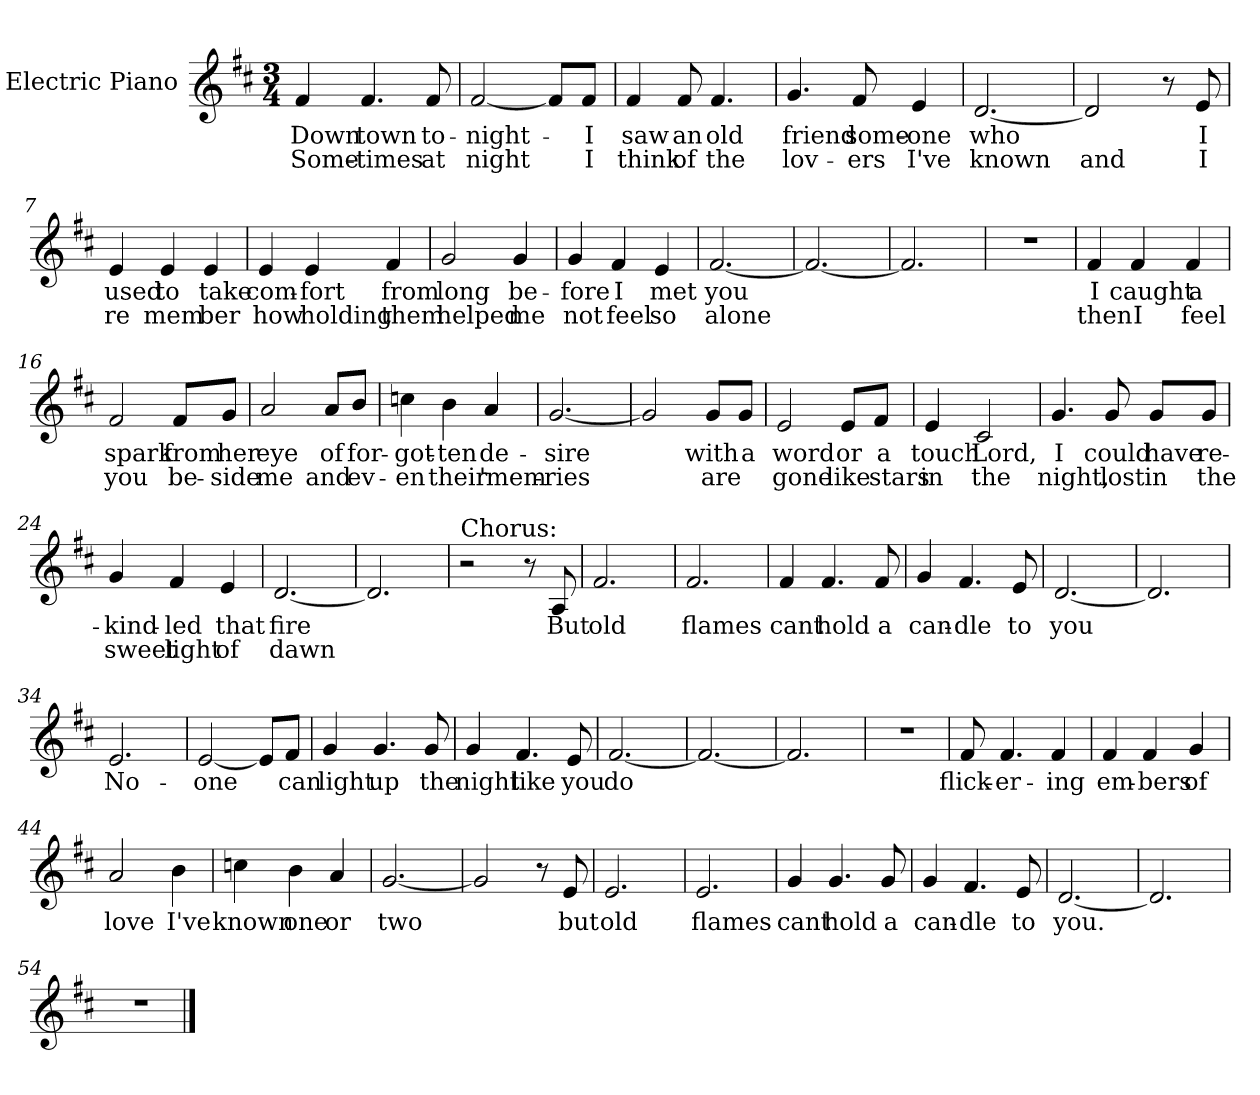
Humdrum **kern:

**kern	**text	**text
*part1	*part1	*part1
*staff1	*staff1	*staff1
*I"Electric Piano	*	*
*I'E.Pno	*	*
*clefG2	*	*
*k[f#c#]	*	*
*D:	*	*
*M3/4	*	*
=1	=1	=1
4f#/	Down	Some-
4.f#/	town	-times
8f#/	to-	at
=2	=2	=2
[2f#/	-night-	night
8f#/L]	.	.
8f#/J	I	I
=3	=3	=3
4f#/	saw	think
8f#/	an	of
4.f#/	old	the
=4	=4	=4
4.g/	friend	lov-
8f#/	some-	-ers
4e/	-one	I've
=5	=5	=5
[2.d/	who	known
!!LO:LB:g=z
=6	=6	=6
2d/]	.	and
8r	.	.
8e/	I	I
=7	=7	=7
4e/	used	re
4e/	to	mem
4e/	take	ber
=8	=8	=8
4e/	com-	how
4e/	-fort	holding
4f#/	from	them
=9	=9	=9
2g/	long	helped
4g/	be-	me
=10	=10	=10
4g/	-fore	not
4f#/	I	feel
4e/	met	so
!!LO:LB:g=z
=11	=11	=11
[2.f#/	you	alone
=12	=12	=12
2.f#/_	.	.
=13	=13	=13
2.f#/]	.	.
=14	=14	=14
2.r	.	.
=15	=15	=15
4f#/	I	then
4f#/	caught	I
4f#/	a	feel
=16	=16	=16
2f#/	spark	you
8f#/L	from	be-
8g/J	her	-side
=17	=17	=17
2a/	eye	me
8a/L	of	and
8b/J	for-	ev-
!!LO:LB:g=z
=18	=18	=18
4ccn\	-got-	-en
4b\	-ten	their
4a/	de-	'mem-
=19	=19	=19
[2.g/	-sire	-ries
=20	=20	=20
2g/]	.	.
8g/L	with	are
8g/J	a	.
=21	=21	=21
2e/	word	gone
8e/L	or	like
8f#/J	a	stars
=22	=22	=22
4e/	touch	in
2c#/	Lord,	the
!!LO:LB:g=z
=23	=23	=23
4.g/	I	night,
8g/	could	lost
8g/L	have	in
8g/J	re-	the
=24	=24	=24
4g/	-kind-	sweet
4f#/	-led	light
4e/	that	of
=25	=25	=25
[2.d/	fire	dawn
=26	=26	=26
2.d/]	.	.
=27	=27	=27
!LO:TX:a:t=Chorus&colon;	!	!
2r	.	.
8r	.	.
8A/	But	.
=28	=28	=28
2.f#/	old	.
=29	=29	=29
2.f#/	flames	.
!!LO:LB:g=z
=30	=30	=30
4f#/	cant	.
4.f#/	hold	.
8f#/	a	.
=31	=31	=31
4g/	can-	.
4.f#/	-dle	.
8e/	to	.
=32	=32	=32
[2.d/	you	.
=33	=33	=33
2.d/]	.	.
=34	=34	=34
2.e/	No-	.
=35	=35	=35
[2e/	-one	.
8e/L]	.	.
8f#/J	can	.
=36	=36	=36
4g/	light	.
4.g/	up	.
8g/	the	.
!!LO:LB:g=z
=37	=37	=37
4g/	night	.
4.f#/	like	.
8e/	you	.
=38	=38	=38
[2.f#/	do	.
=39	=39	=39
2.f#/_	.	.
=40	=40	=40
2.f#/]	.	.
=41	=41	=41
2.r	.	.
=42	=42	=42
8f#/	flick-	.
4.f#/	-er-	.
4f#/	-ing	.
=43	=43	=43
4f#/	em-	.
4f#/	-bers	.
4g/	of	.
=44	=44	=44
2a/	love	.
4b\	I've	.
!!LO:PB:g=z
=45	=45	=45
4ccn\	known	.
4b\	one	.
4a/	or	.
=46	=46	=46
[2.g/	two	.
=47	=47	=47
2g/]	.	.
8r	.	.
8e/	but	.
=48	=48	=48
2.e/	old	.
=49	=49	=49
2.e/	flames	.
=50	=50	=50
4g/	cant	.
4.g/	hold	.
8g/	a	.
=51	=51	=51
4g/	can-	.
4.f#/	-dle	.
8e/	to	.
!!LO:LB:g=z
=52	=52	=52
[2.d/	you.	.
=53	=53	=53
2.d/]	.	.
=54	=54	=54
2.r	.	.
==	==	==
*-	*-	*-
